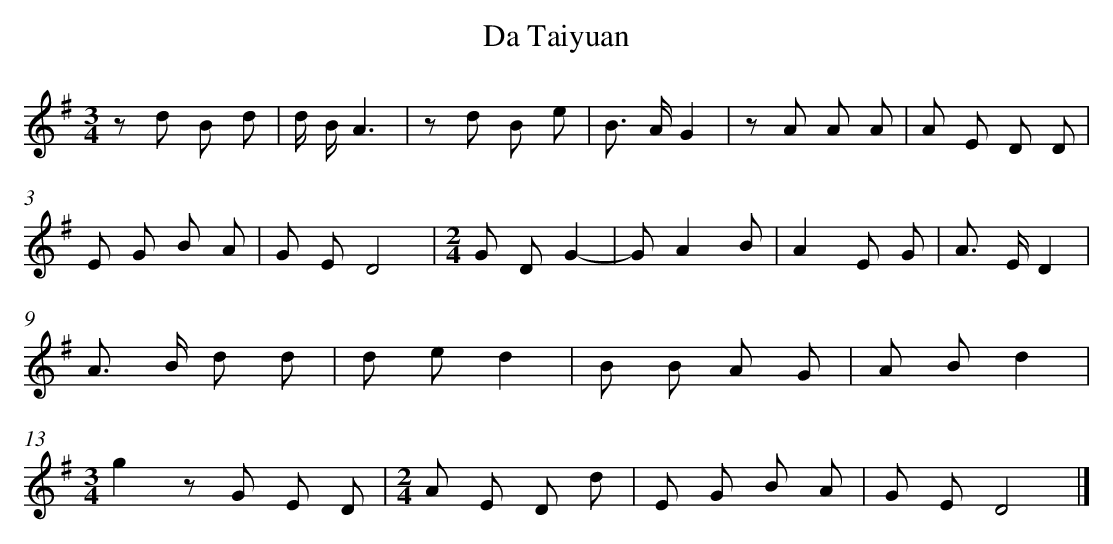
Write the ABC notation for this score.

X:1
T: Da Taiyuan
L: 1/8
M: 3/4
K: G
z d B d [I:setbarnb 1]|
d/ B/A3 |
z d B e |
B> AG2 |
z A A A |
A E D D |
E G B A |
G ED4 |
[M:2/4]G DG2- |
GA2B |
A2E G |
A> ED2 |
A> B d d |
d ed2 |
B B A G |
A Bd2 |
[M:3/4]g2z G E D |
[M:2/4]A E D d |
E G B A |
G ED4 |]
